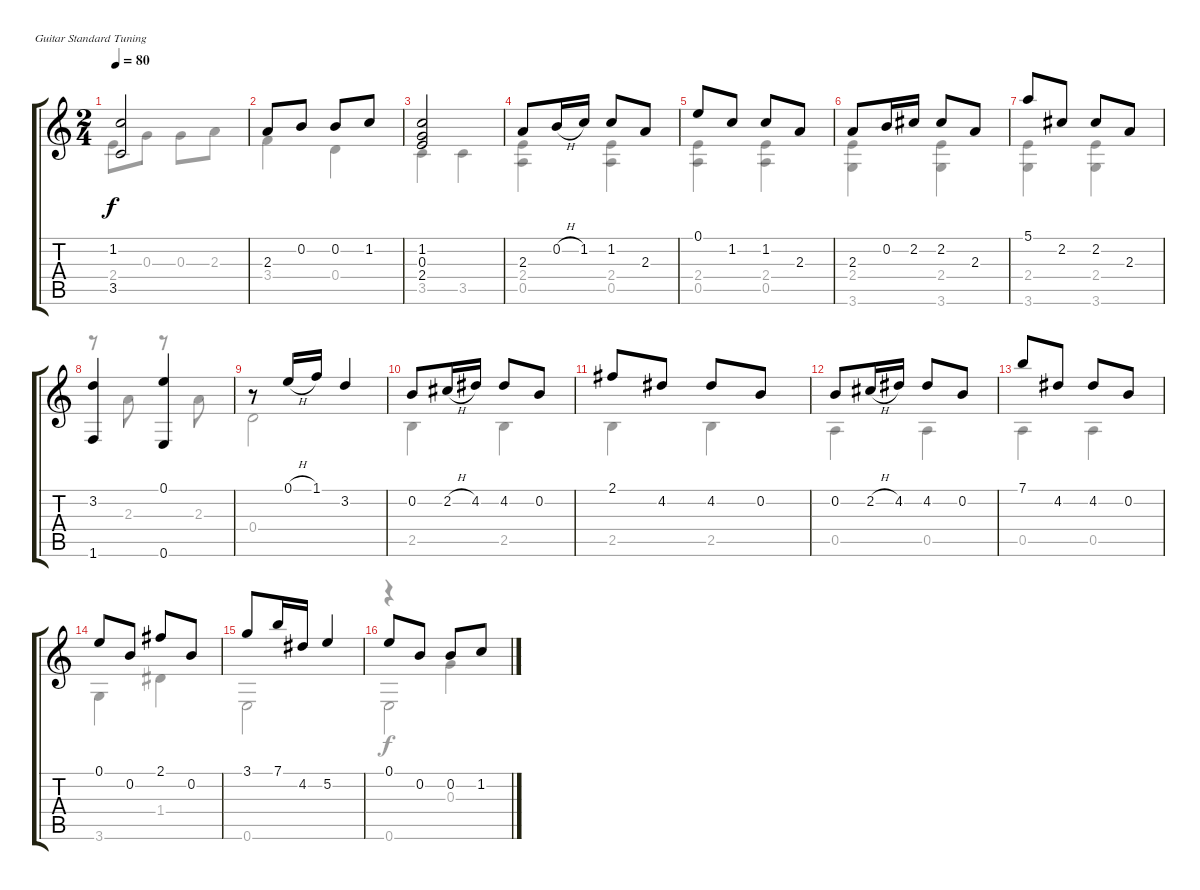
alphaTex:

\bracketExtendMode groupsimilarinstruments
\firstSystemTrackNameOrientation horizontal
\otherSystemsTrackNameOrientation horizontal
\track "" {instrument acousticguitarnylon}
\staff {score tabs}
\tuning (E4 B3 G3 D3 A2 E2)
\voice
\ts (2 4)
\tempo 80
\clef g2
\ks c
(1.2 3.5).2{dy f} |
2.3.8 0.2.8 0.2.8 1.2.8 |
(1.2 0.3 2.4).2 |
2.3.8 0.2{h}.16 1.2.16 1.2.8 2.3.8 |
0.1.8 1.2.8 1.2.8 2.3.8 |
2.3.8 0.2.16 2.2.16 2.2.8 2.3.8 |
5.1.8 2.2.8 2.2.8 2.3.8 |
(3.2 1.6).4 (0.1 0.6).4 |
r.8 0.1{h}.16 1.1.16 3.2.4 |
0.2.8 2.2{h}.16 4.2.16 4.2.8 0.2.8 |
2.1.8 4.2.8 4.2.8 0.2.8 |
0.2.8 2.2{h}.16 4.2.16 4.2.8 0.2.8 |
7.1.8 4.2.8 4.2.8 0.2.8 |
0.1.8 0.2.8 2.1.8 0.2.8 |
3.1.8 7.1.16 4.2.16 5.2.4 |
0.1.8 0.2.8 0.2.8 1.2.8
\voice
\clef g2
\ottava regular
\simile none
\ks c
2.4.8{dy f} 0.3.8 0.3.8 2.3.8 |
3.4.4 0.4.4 |
3.5.4 3.5.4 |
(2.4 0.5).4 (2.4 0.5).4 |
(2.4 0.5).4 (2.4 0.5).4 |
(2.4 3.6).4 (2.4 3.6).4 |
(2.4 3.6).4 (2.4 3.6).4 |
r.8 2.3.8 r.8 2.3.8 |
0.4.2 |
2.5.4 2.5.4 |
2.5.4 2.5.4 |
0.5.4 0.5.4 |
0.5.4 0.5.4 |
3.6.4 1.4.4 |
0.6.2 |
r.4 0.3.4
\voice
\clef g2
\ottava regular
\simile none
\ks c
|
|
|
|
|
|
|
|
|
|
|
|
|
|
|
0.6.2
